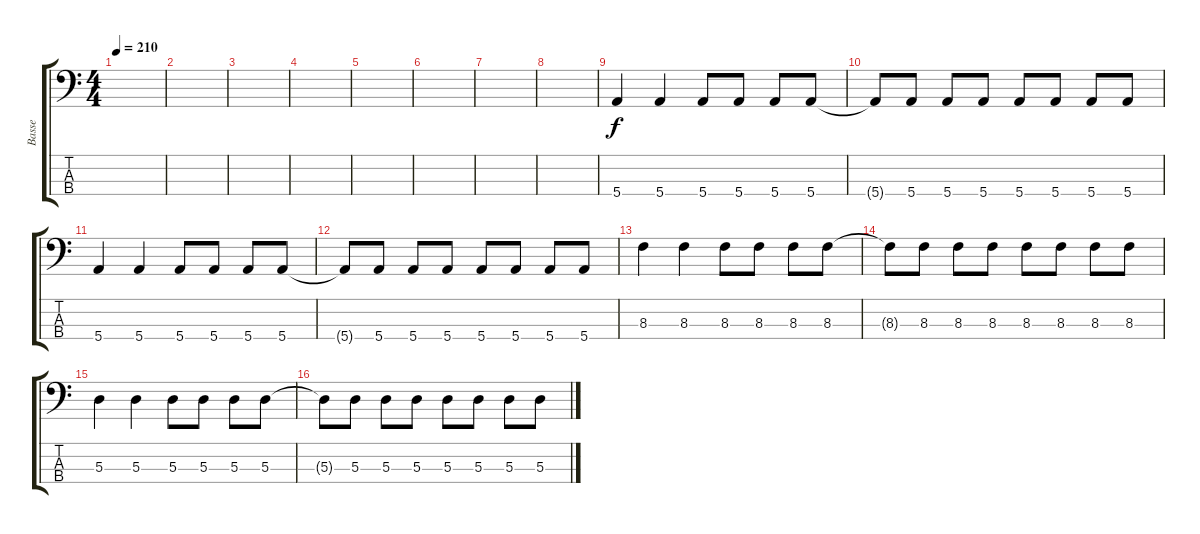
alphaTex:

\track ("Basse" "Basse") {instrument electricbassfinger}
\staff {score tabs}
\tuning (G2 D2 A1 E1) {hide}
\ts (4 4)
\tempo 210
\clef f4
\ks c
|
|
|
|
|
|
|
|
5.4.4 5.4.4 5.4.8 5.4.8 5.4.8 5.4.8 |
5.4{t}.8 5.4.8 5.4.8 5.4.8 5.4.8 5.4.8 5.4.8 5.4.8 |
5.4.4 5.4.4 5.4.8 5.4.8 5.4.8 5.4.8 |
5.4{t}.8 5.4.8 5.4.8 5.4.8 5.4.8 5.4.8 5.4.8 5.4.8 |
8.3.4 8.3.4 8.3.8 8.3.8 8.3.8 8.3.8 |
8.3{t}.8 8.3.8 8.3.8 8.3.8 8.3.8 8.3.8 8.3.8 8.3.8 |
5.3.4 5.3.4 5.3.8 5.3.8 5.3.8 5.3.8 |
5.3{t}.8 5.3.8 5.3.8 5.3.8 5.3.8 5.3.8 5.3.8 5.3.8
